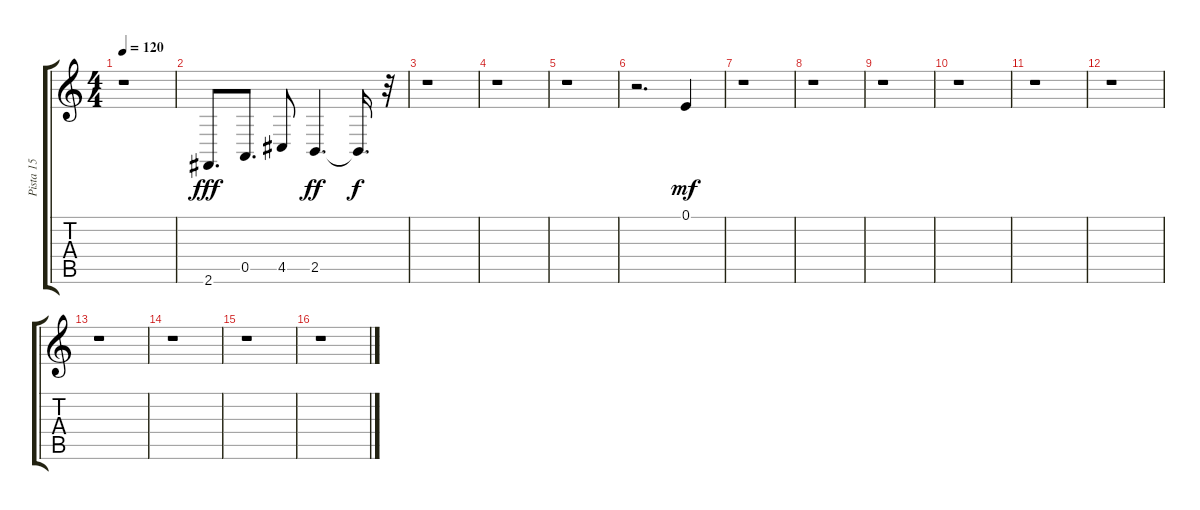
\track ("Pista 15" "Pista 15") {instrument reversecymbal}
\staff {score tabs}
\tuning (E4 B3 G3 D3 A2 E2) {hide}
\ts (4 4)
\tempo 120
\clef g2
\ks c
r.1{dy mf} |
2.6.8{d dy fff instrument distortionguitar} 0.5.8{d} 4.5.8 2.5.4{d dy ff} 2.5{t}.16{d dy f} r.32 |
r.1 |
r.1 |
r.1 |
r.2{d} 0.1.4{dy mf instrument guitarfretnoise} |
r.1 |
r.1 |
r.1 |
r.1 |
r.1 |
r.1 |
r.1 |
r.1 |
r.1 |
r.1
